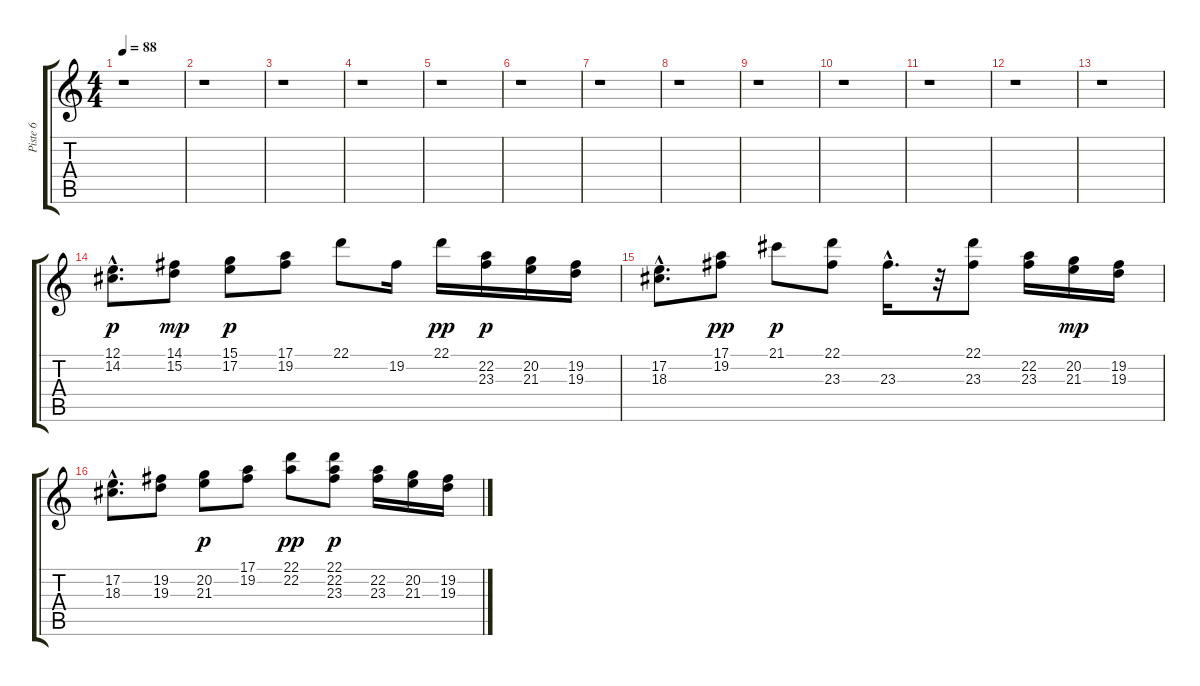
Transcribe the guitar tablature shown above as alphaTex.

\track ("Piste 6" "Piste 6") {instrument pad3polysynth}
\staff {score tabs}
\tuning (E4 B3 G3 D3 A2 E2) {hide}
\ts (4 4)
\tempo 88
\clef g2
\ks c
r.1{dy p instrument pad3polysynth} |
r.1 |
r.1 |
r.1 |
r.1 |
r.1 |
r.1 |
r.1 |
r.1 |
r.1 |
r.1 |
r.1 |
r.1 |
(12.1{hac} 14.2{hac}).8{d} (14.1 15.2).8{dy mp} (15.1 17.2).8{dy p} (17.1 19.2).8 22.1.8 19.2.16 22.1.16{dy pp} (22.2 23.3).16{dy p} (20.2 21.3).16 (19.2 19.3).16 |
(17.2{hac} 18.3{hac}).8{d} (17.1 19.2).8{dy pp} 21.1.8{dy p} (22.1 23.3).8 23.3{hac}.16{d} r.32 (22.1 23.3).8 (22.2 23.3).16 (20.2 21.3).16{dy mp} (19.2 19.3).16 |
(17.2{hac} 18.3{hac}).8{d} (19.2 19.3).8 (20.2 21.3).8{dy p} (17.1 19.2).8 (22.1 22.2).8{dy pp} (22.1 22.2 23.3).8{dy p} (22.2 23.3).16 (20.2 21.3).16 (19.2 19.3).16
